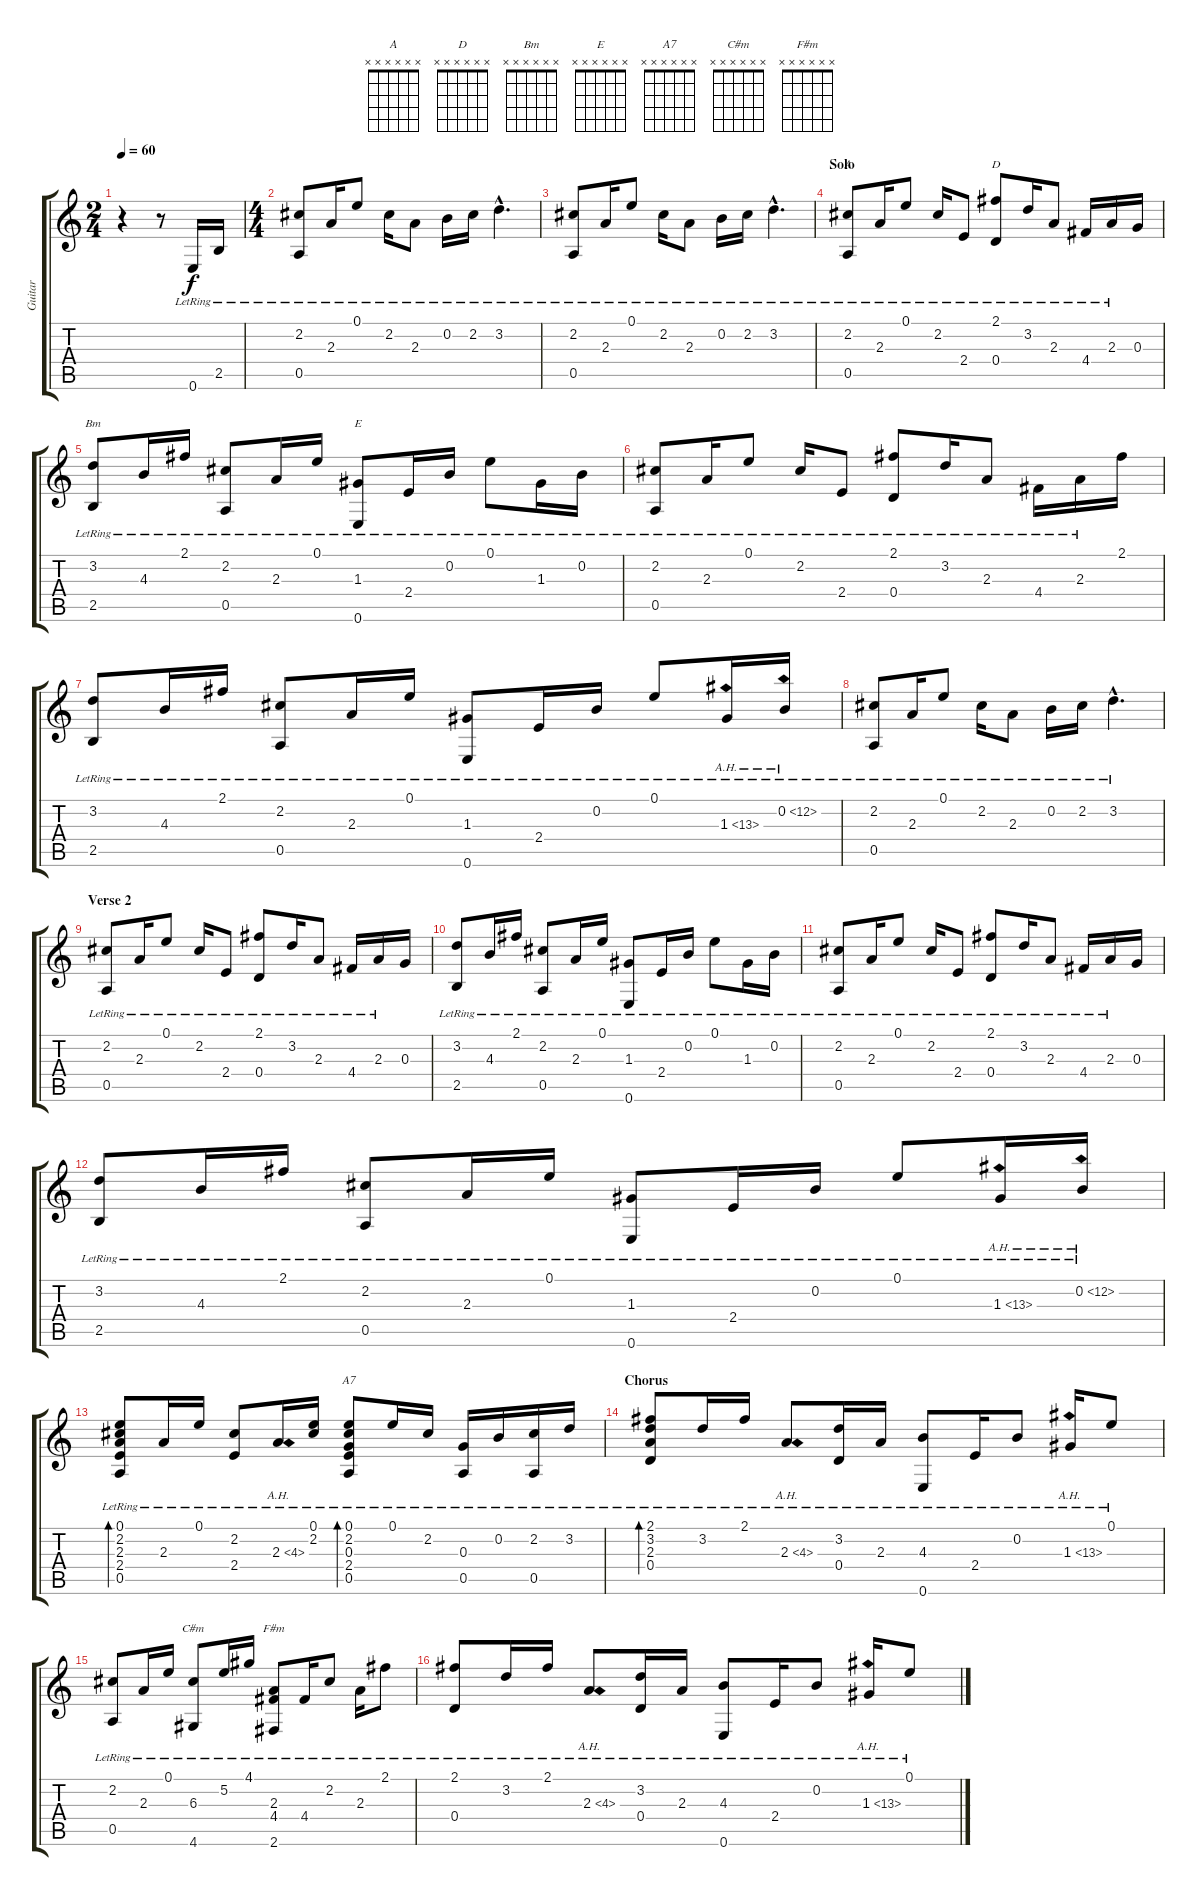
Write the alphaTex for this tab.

\track ("Guitar" "Guitar") {instrument acousticguitarsteel}
\staff {score tabs}
\tuning (E4 B3 G3 D3 A2 E2) {hide}
\chord ("A" x x x x x x) {firstfret 0}
\chord ("D" x x x x x x) {firstfret 0}
\chord ("Bm" x x x x x x) {firstfret 0}
\chord ("E" x x x x x x) {firstfret 0}
\chord ("A7" x x x x x x) {firstfret 0}
\chord ("C#m" x x x x x x) {firstfret 0}
\chord ("F#m" x x x x x x) {firstfret 0}
\ts (2 4)
\tempo 60
\clef g2
\ks c
r.4{dy f} r.8 0.6{lr}.16 2.5{lr}.16 |
\ts (4 4)
(2.2{lr} 0.5{lr}).8 2.3{lr}.16 0.1{lr}.8 2.2{lr}.16 2.3{lr}.8 0.2{lr}.16 2.2{lr}.16 3.2{hac lr}.4{d} |
(2.2{lr} 0.5{lr}).8 2.3{lr}.16 0.1{lr}.8 2.2{lr}.16 2.3{lr}.8 0.2{lr}.16 2.2{lr}.16 3.2{hac lr}.4{d} |
\section ("" "Solo")
(2.2{lr} 0.5{lr}).8{ch "A"} 2.3{lr}.16 0.1{lr}.8 2.2{lr}.16 2.4{lr}.8 (2.1{lr} 0.4{lr}).8{ch "D"} 3.2{lr}.16 2.3{lr}.8 4.4{lr}.16 2.3{lr}.16 0.3.16 |
(3.2{lr} 2.5{lr}).8{ch "Bm"} 4.3{lr}.16 2.1{lr}.16 (2.2{lr} 0.5{lr}).8 2.3{lr}.16 0.1{lr}.16 (1.3{lr} 0.6{lr}).8{ch "E"} 2.4{lr}.16 0.2{lr}.16 0.1{lr}.8 1.3{lr}.16 0.2{lr}.16 |
(2.2{lr} 0.5{lr}).8 2.3{lr}.16 0.1{lr}.8 2.2{lr}.16 2.4{lr}.8 (2.1{lr} 0.4{lr}).8 3.2{lr}.16 2.3{lr}.8 4.4{lr}.16 2.3{lr}.16 2.1.16 |
(3.2{lr} 2.5{lr}).8 4.3{lr}.16 2.1{lr}.16 (2.2{lr} 0.5{lr}).8 2.3{lr}.16 0.1{lr}.16 (1.3{lr} 0.6{lr}).8 2.4{lr}.16 0.2{lr}.16 0.1{lr}.8 1.3{ah 12 lr}.16 0.2{ah 12 lr}.16 |
(2.2{lr} 0.5{lr}).8 2.3{lr}.16 0.1{lr}.8 2.2{lr}.16 2.3{lr}.8 0.2{lr}.16 2.2{lr}.16 3.2{hac lr}.4{d} |
\section ("" "Verse 2")
(2.2{lr} 0.5{lr}).8 2.3{lr}.16 0.1{lr}.8 2.2{lr}.16 2.4{lr}.8 (2.1{lr} 0.4{lr}).8 3.2{lr}.16 2.3{lr}.8 4.4{lr}.16 2.3{lr}.16 0.3.16 |
(3.2{lr} 2.5{lr}).8 4.3{lr}.16 2.1{lr}.16 (2.2{lr} 0.5{lr}).8 2.3{lr}.16 0.1{lr}.16 (1.3{lr} 0.6{lr}).8 2.4{lr}.16 0.2{lr}.16 0.1{lr}.8 1.3{lr}.16 0.2{lr}.16 |
(2.2{lr} 0.5{lr}).8 2.3{lr}.16 0.1{lr}.8 2.2{lr}.16 2.4{lr}.8 (2.1{lr} 0.4{lr}).8 3.2{lr}.16 2.3{lr}.8 4.4{lr}.16 2.3{lr}.16 0.3.16 |
(3.2{lr} 2.5{lr}).8 4.3{lr}.16 2.1{lr}.16 (2.2{lr} 0.5{lr}).8 2.3{lr}.16 0.1{lr}.16 (1.3{lr} 0.6{lr}).8 2.4{lr}.16 0.2{lr}.16 0.1{lr}.8 1.3{ah 12 lr}.16 0.2{ah 12 lr}.16 |
(0.1{lr} 2.2{lr} 2.3{lr} 2.4{lr} 0.5{lr}).8{bd 60} 2.3{lr}.16 0.1{lr}.16 (2.2{lr} 2.4{lr}).8 2.3{ah 2 lr}.16 (0.1{lr} 2.2{lr}).16 (0.1{lr} 2.2{lr} 0.3{lr} 2.4{lr} 0.5{lr}).8{bd 60 ch "A7"} 0.1{lr}.16 2.2{lr}.16 (0.3{lr} 0.5{lr}).16 0.2{lr}.16 (2.2{lr} 0.5{lr}).16 3.2{lr}.16 |
\section ("" "Chorus")
(2.1{lr} 3.2{lr} 2.3{lr} 0.4{lr}).8{bd 60} 3.2{lr}.16 2.1{lr}.16 2.3{ah 2 lr}.8 (3.2{lr} 0.4{lr}).16 2.3{lr}.16 (4.3{lr} 0.6{lr}).8 2.4{lr}.16 0.2{lr}.8 1.3{ah 12 lr}.16 0.1{lr}.8 |
(2.2{lr} 0.5{lr}).8 2.3{lr}.16 0.1{lr}.16 (6.3{lr} 4.6{lr}).8{ch "C#m"} 5.2{lr}.16 4.1{lr}.16 (2.3{lr} 4.4{lr} 2.6{lr}).8{ch "F#m"} 4.4{lr}.16 2.2{lr}.8 2.3{lr}.16 2.1{lr}.8 |
(2.1{lr} 0.4{lr}).8 3.2{lr}.16 2.1{lr}.16 2.3{ah 2 lr}.8 (3.2{lr} 0.4{lr}).16 2.3{lr}.16 (4.3{lr} 0.6{lr}).8 2.4{lr}.16 0.2{lr}.8 1.3{ah 12 lr}.16 0.1{lr}.8
